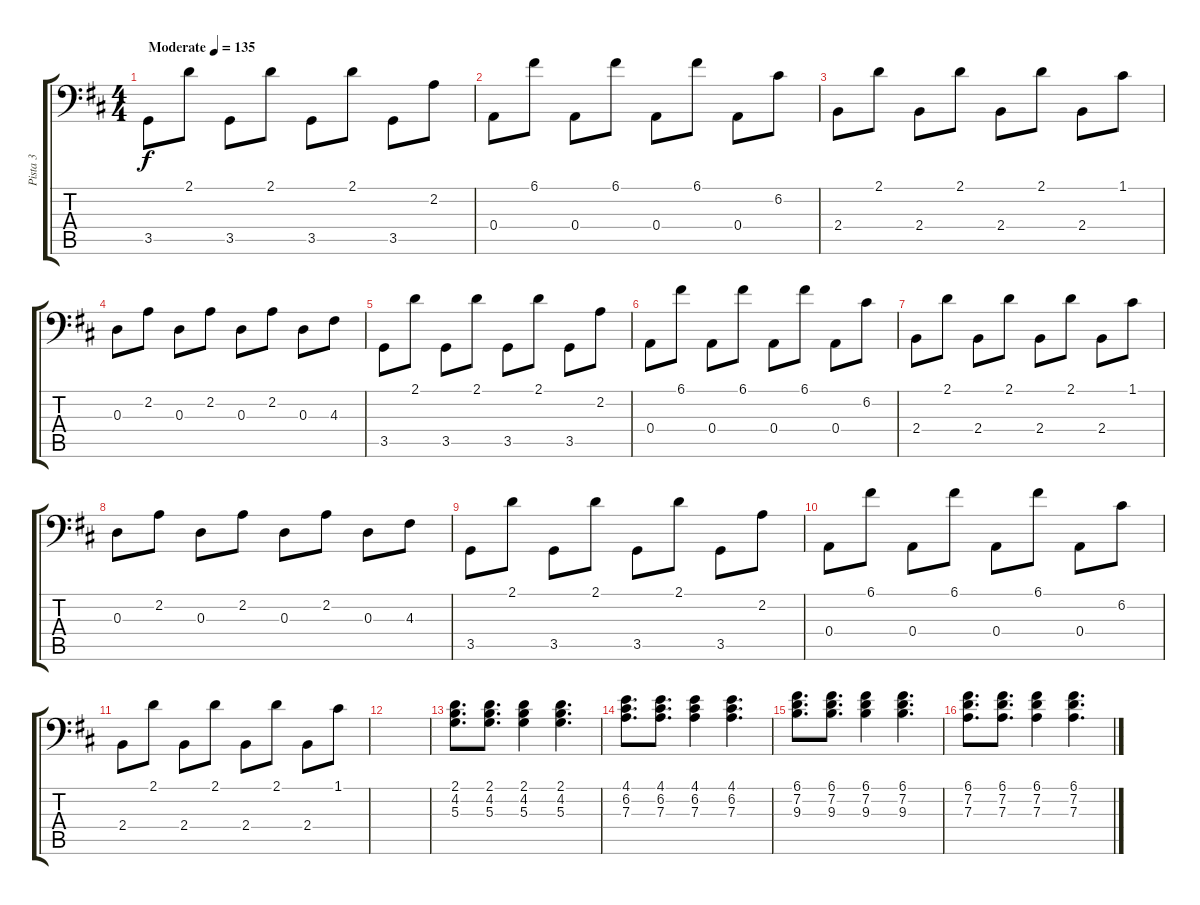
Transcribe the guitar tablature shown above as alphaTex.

\track ("Pista 3" "Pista 3") {instrument distortionguitar}
\staff {score tabs}
\tuning (C3 G2 D2 A1 E1 B0) {hide}
\ts (4 4)
\tempo (135 "Moderate")
\clef f4
\ks d
3.5.8{dy f instrument distortionguitar} 2.1.8 3.5.8 2.1.8 3.5.8 2.1.8 3.5.8 2.2.8 |
0.4.8 6.1.8 0.4.8 6.1.8 0.4.8 6.1.8 0.4.8 6.2.8 |
2.4.8 2.1.8 2.4.8 2.1.8 2.4.8 2.1.8 2.4.8 1.1.8 |
0.3.8 2.2.8 0.3.8 2.2.8 0.3.8 2.2.8 0.3.8 4.3.8 |
3.5.8 2.1.8 3.5.8 2.1.8 3.5.8 2.1.8 3.5.8 2.2.8 |
0.4.8 6.1.8 0.4.8 6.1.8 0.4.8 6.1.8 0.4.8 6.2.8 |
2.4.8 2.1.8 2.4.8 2.1.8 2.4.8 2.1.8 2.4.8 1.1.8 |
0.3.8 2.2.8 0.3.8 2.2.8 0.3.8 2.2.8 0.3.8 4.3.8 |
3.5.8 2.1.8 3.5.8 2.1.8 3.5.8 2.1.8 3.5.8 2.2.8 |
0.4.8 6.1.8 0.4.8 6.1.8 0.4.8 6.1.8 0.4.8 6.2.8 |
2.4.8 2.1.8 2.4.8 2.1.8 2.4.8 2.1.8 2.4.8 1.1.8 |
|
(2.1 4.2 5.3).8{d} (2.1 4.2 5.3).8{d} (2.1 4.2 5.3).4 (2.1 4.2 5.3).4{d} |
(4.1 6.2 7.3).8{d} (4.1 6.2 7.3).8{d} (4.1 6.2 7.3).4 (4.1 6.2 7.3).4{d} |
(6.1 7.2 9.3).8{d} (6.1 7.2 9.3).8{d} (6.1 7.2 9.3).4 (6.1 7.2 9.3).4{d} |
(6.1 7.2 7.3).8{d} (6.1 7.2 7.3).8{d} (6.1 7.2 7.3).4 (6.1 7.2 7.3).4{d}
